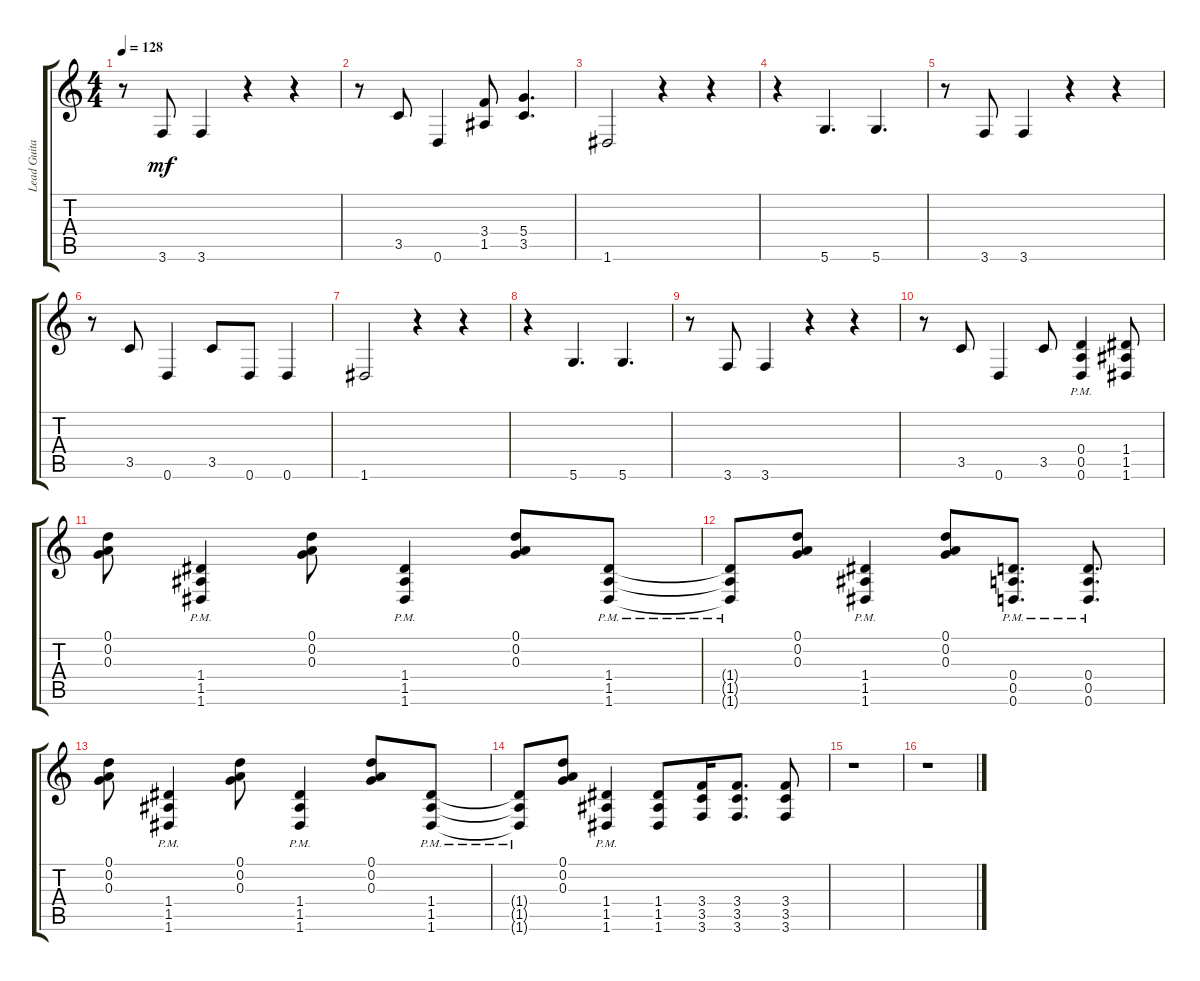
\track ("Lead Guitar" "Lead Guita") {instrument distortionguitar}
\staff {score tabs}
\tuning (D4 A3 G3 D3 A2 D2) {hide}
\ts (4 4)
\tempo 128
\clef g2
\ks c
r.8{dy mf} 3.6.8 3.6.4 r.4 r.4 |
r.8 3.5.8 0.6.4 (3.4 1.5).8 (5.4 3.5).4{d} |
1.6.2 r.4 r.4 |
r.4 5.6.4{d} 5.6.4{d} |
r.8 3.6.8 3.6.4 r.4 r.4 |
r.8 3.5.8 0.6.4 3.5.8 0.6.8 0.6.4 |
1.6.2 r.4 r.4 |
r.4 5.6.4{d} 5.6.4{d} |
r.8 3.6.8 3.6.4 r.4 r.4 |
r.8 3.5.8 0.6.4 3.5.8 (0.4{pm} 0.5{pm} 0.6{pm}).4 (1.4 1.5 1.6).8 |
(0.1 0.2 0.3).8 (1.4{pm} 1.5{pm} 1.6{pm}).4 (0.1 0.2 0.3).8 (1.4{pm} 1.5{pm} 1.6{pm}).4 (0.1 0.2 0.3).8 (1.4{pm} 1.5{pm} 1.6{pm}).8 |
(1.4{pm t} 1.5{pm t} 1.6{pm t}).8 (0.1 0.2 0.3).8 (1.4{pm} 1.5{pm} 1.6{pm}).4 (0.1 0.2 0.3).8 (0.4{pm} 0.5{pm} 0.6{pm}).8{d} (0.4{pm} 0.5{pm} 0.6{pm}).8{d} |
(0.1 0.2 0.3).8 (1.4{pm} 1.5{pm} 1.6{pm}).4 (0.1 0.2 0.3).8 (1.4{pm} 1.5{pm} 1.6{pm}).4 (0.1 0.2 0.3).8 (1.4{pm} 1.5{pm} 1.6{pm}).8 |
(1.4{pm t} 1.5{pm t} 1.6{pm t}).8 (0.1 0.2 0.3).8 (1.4{pm} 1.5{pm} 1.6{pm}).4 (1.4 1.5 1.6).8 (3.4 3.5 3.6).16 (3.4 3.5 3.6).8{d} (3.4 3.5 3.6).8 |
r.1 |
r.1
